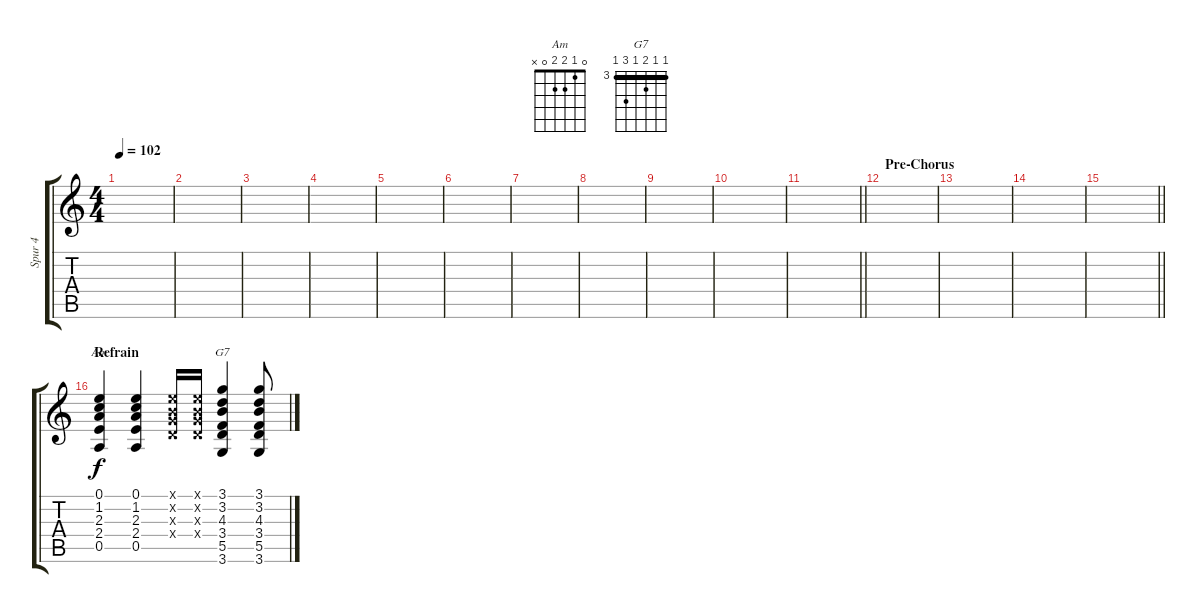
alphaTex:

\track ("Spur 4" "Spur 4") {instrument overdrivenguitar}
\staff {score tabs}
\tuning (E4 B3 G3 D3 A2 E2) {hide}
\chord ("Am" 0 1 2 2 0 x)
\chord ("G7" 3 3 4 3 5 3) {firstfret 3 barre 3}
\ts (4 4)
\tempo 102
\clef g2
\ks c
|
|
|
|
|
|
|
|
|
|
\barLineRight lightlight
|
\section ("" "Pre-Chorus")
|
|
|
\barLineRight lightlight
|
\section ("" "Refrain")
(0.1 1.2 2.3 2.4 0.5).4{ch "Am"} (0.1 1.2 2.3 2.4 0.5).4 (0.1{x} 0.2{x} 0.3{x} 0.4{x}).16 (0.1{x} 0.2{x} 0.3{x} 0.4{x}).16 (3.1 3.2 4.3 3.4 5.5 3.6).4{ch "G7"} (3.1 3.2 4.3 3.4 5.5 3.6).8
